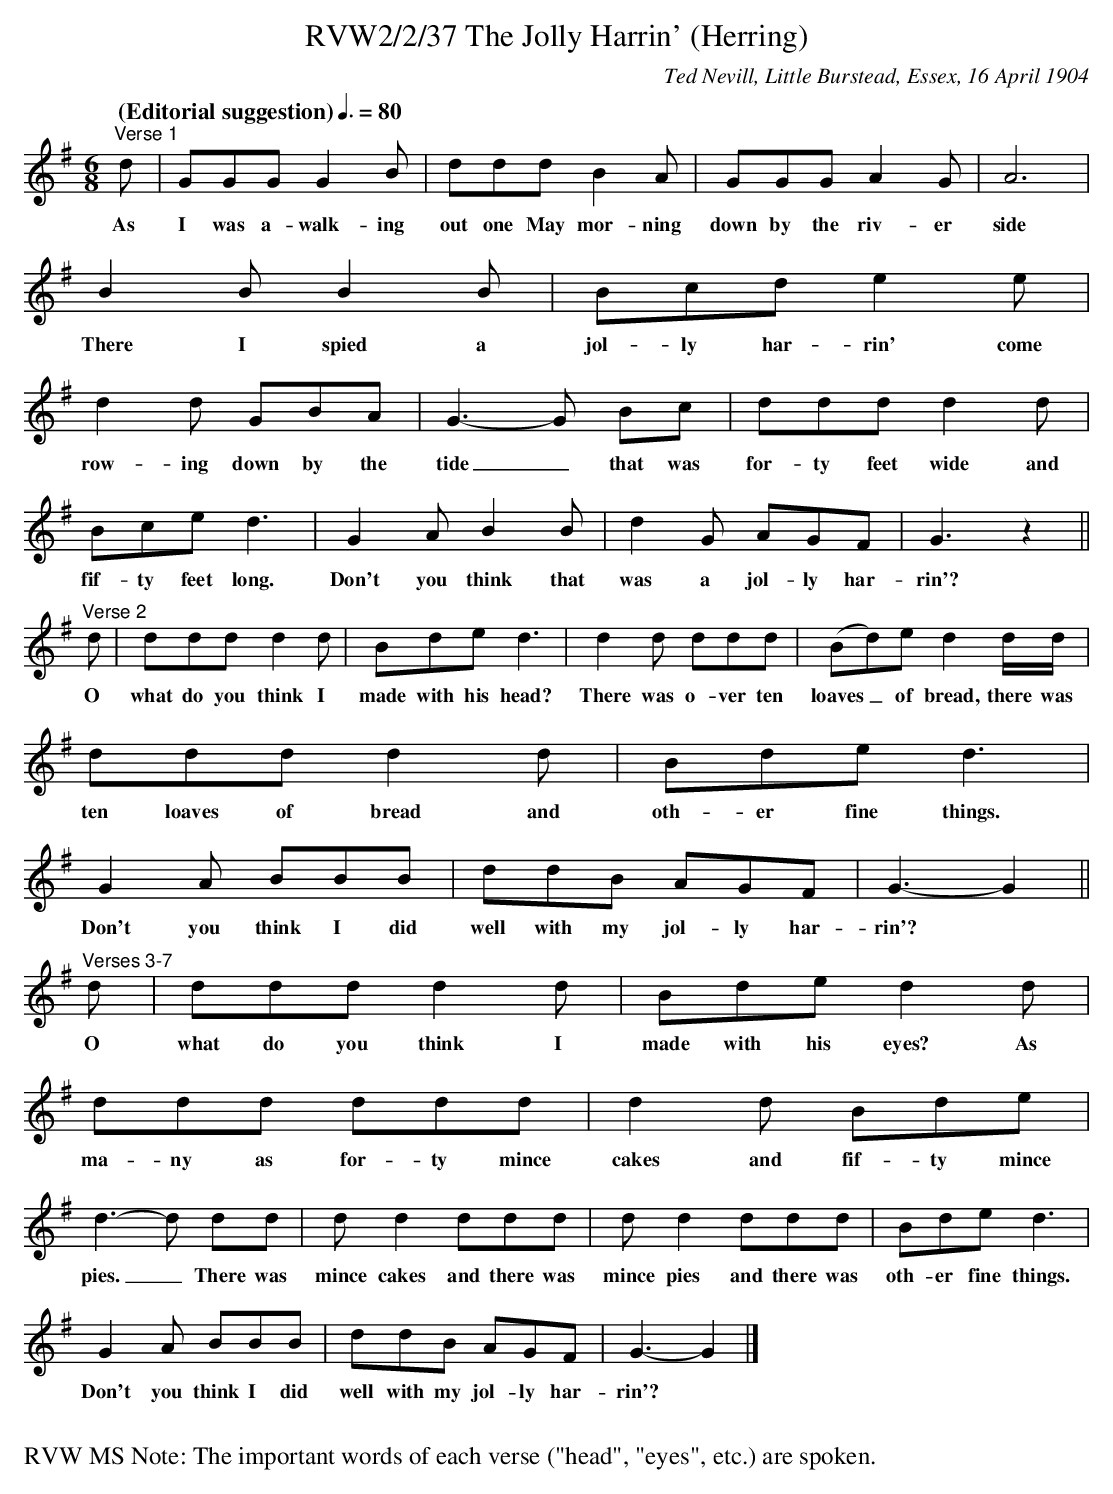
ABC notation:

X:1
T:RVW2/2/37 The Jolly Harrin' (Herring)
C: Ted Nevill, Little Burstead, Essex, 16 April 1904
L:1/8
Q: "(Editorial suggestion)" 3/8=80
M:6/8
K:G
"^Verse 1"d | GGG G2 B | ddd B2 A | GGG A2 G | A6|
w: As I was a-walk-ing out one May mor-ning down by the riv-er side
B2 B B2 B | Bcd e2 e | d2 d GBA | G3-G Bc | ddd d2 d |
w: There I spied a jol-ly har-rin' come row-ing down by the  tide_ that was for-ty feet wide and
Bce d3 | G2 A B2 B | d2 G AGF | G3 z2 ||
w: fif-ty feet long. Don't you think that was a jol-ly har-rin'?
"^Verse 2"d | ddd d2 d | Bde d3 | d2 d ddd | (Bd)e d2 d/2d/2 |
w: O what do you think I made with his head? There was o-ver ten loaves_ of bread, there was
ddd d2 d | Bde d3 | G2 A BBB | ddB AGF | G3-G2 ||
w: ten loaves of bread and oth-er fine things. Don't you think I did well with my jol-ly har-rin'?
"^Verses 3-7"d | ddd d2 d | Bde d2 d | ddd ddd | d2 d Bde |
w: O what do you think I made with his eyes? As ma-ny as for-ty mince cakes and fif-ty mince
d3-d dd | d d2 ddd | d d2 ddd | Bde d3 |
w: pies._ There was mince cakes and there was mince pies and there was oth-er fine things.
G2 A BBB | ddB AGF | G3-G2 |]
w: Don't you think I did well with my jol-ly har-rin'?
